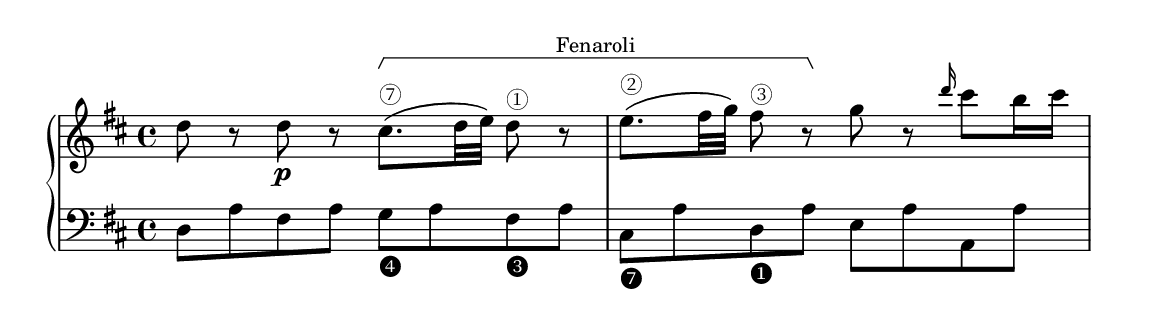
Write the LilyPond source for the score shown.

\version "2.22.2"
\include "../../stylesheets/annotation.ly"
\paper {
  page-breaking = #ly:one-line-auto-height-breaking
}

\include "../../stylesheets/typography.ly"
\score {
  \new PianoStaff <<
    \new Staff \relative d'' {
      \clef "treble" \time 4/4 \key d \major
      d8 r d \p r cis8. ^\bti \fenaroli ( d32 e ) d8 ^\bdo r |
      e8. ^\bre ( fis32 g ) fis8 ^\bmi r \stopGroup g r \grace { d'16 } cis8 b16 cis |
    }
    \new Staff \relative d' {
      \clef "bass" \time 4/4 \key d \major
      d,8 a' fis a g _\mfa a fis _\mmi a |
      cis,8 _\mti a' d, _\mdo a' e a a, a' |
    }
  >>
}
